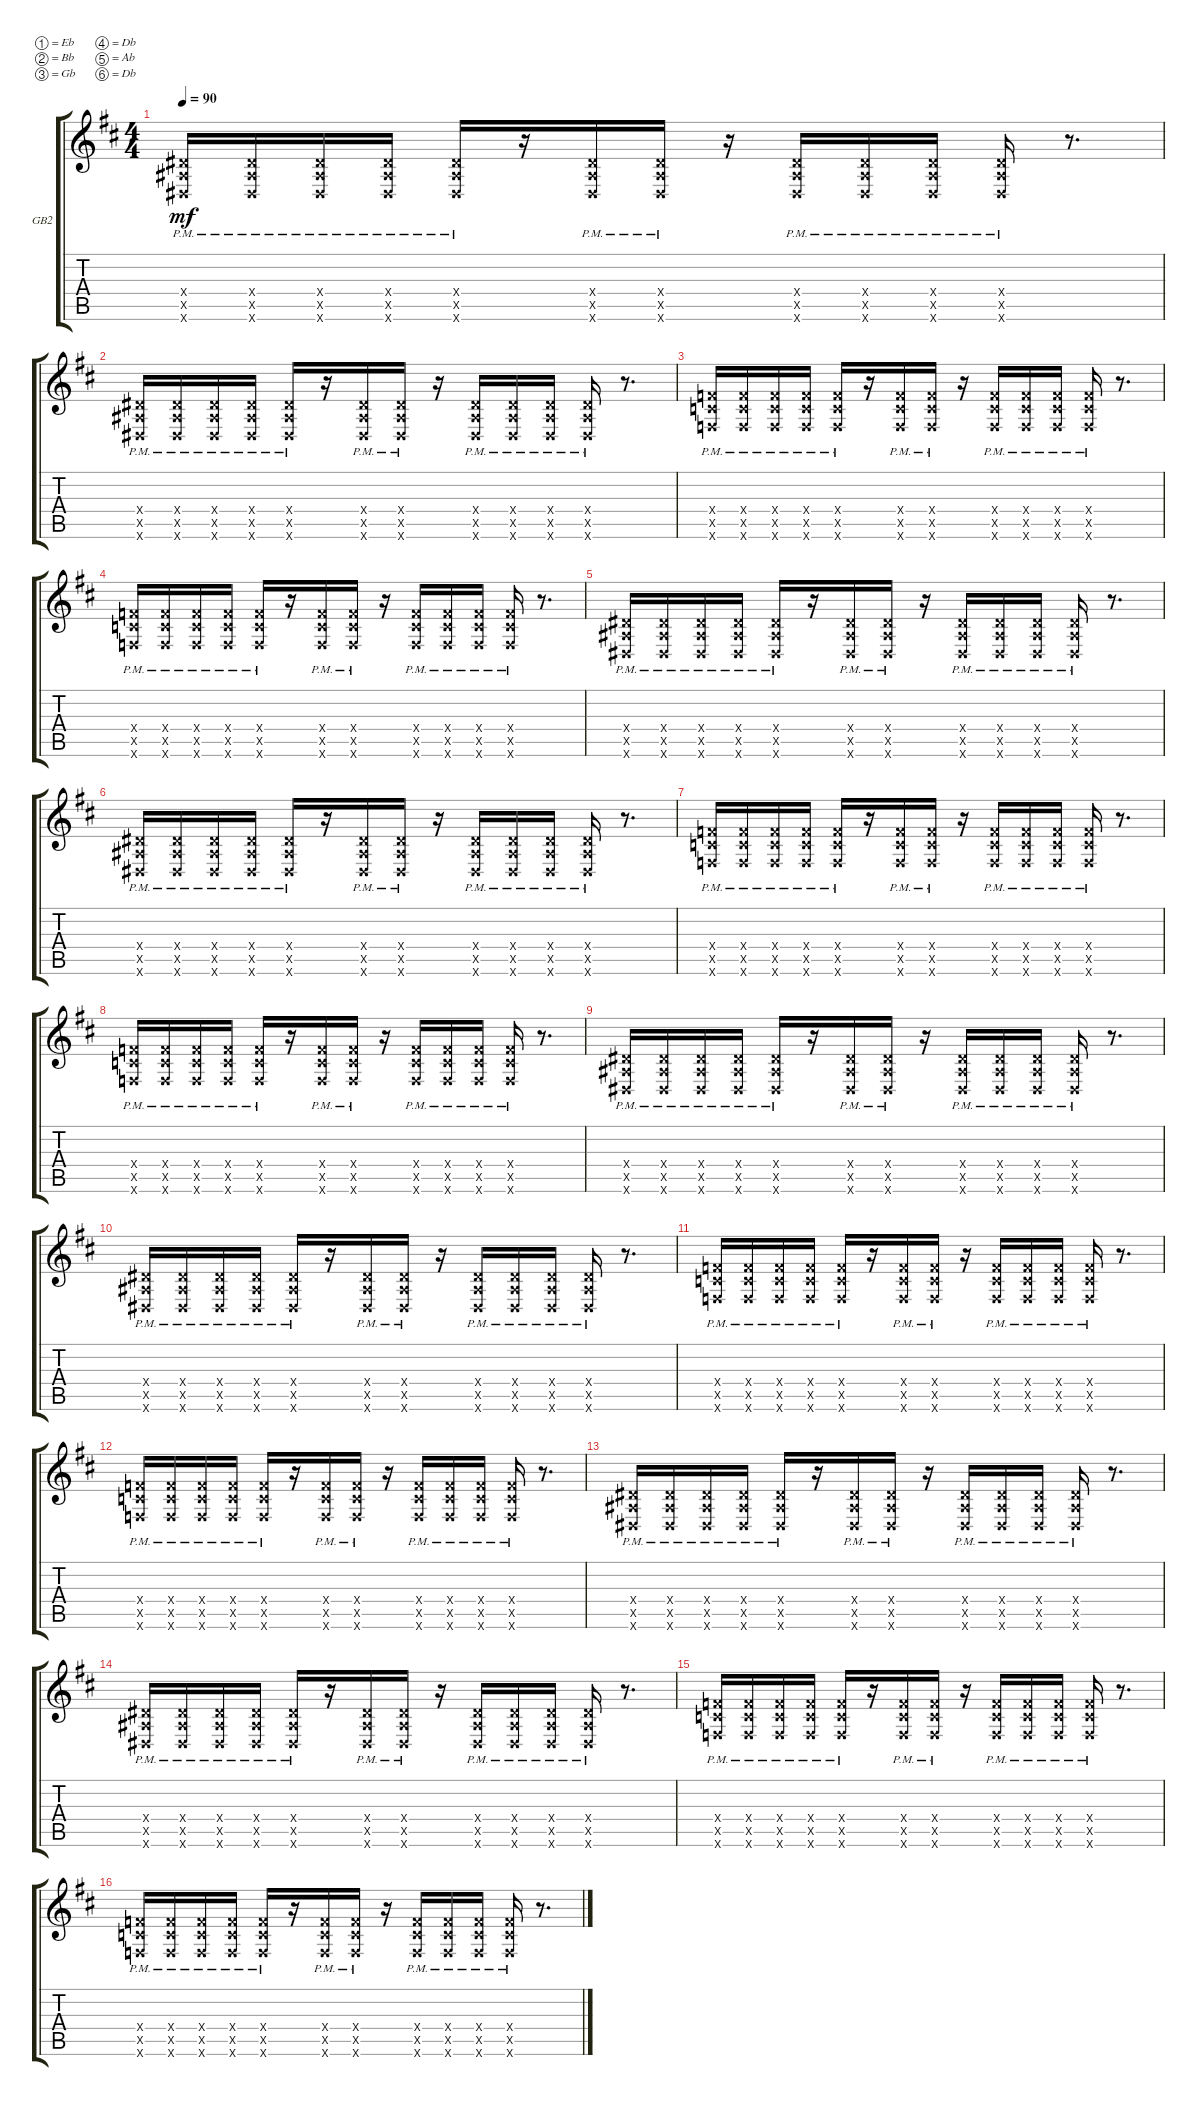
\defaultSystemsLayout 4
\bracketExtendMode groupsimilarinstruments
\firstSystemTrackNameOrientation horizontal
\otherSystemsTrackNameOrientation horizontal
\track ("Guitarra 1: Base" "GB2") {multiBarRest instrument distortionguitar}
\staff {score tabs}
\tuning (Eb4 Bb3 Gb3 Db3 Ab2 Db2)
\ts (4 4)
\tempo 90
\clef g2
\ks d
(2.6{pm x} 2.5{pm x} 2.4{pm x}).16{dy mf} (2.4{pm x} 2.5{pm x} 2.6{pm x}).16 (2.6{pm x} 2.5{pm x} 2.4{pm x}).16 (2.4{pm x} 2.5{pm x} 2.6{pm x}).16 (2.4{pm x} 2.5{pm x} 2.6{pm x}).16 r.16 (2.6{pm x} 2.5{pm x} 2.4{pm x}).16 (2.4{pm x} 2.5{pm x} 2.6{pm x}).16 r.16 (2.6{pm x} 2.5{pm x} 2.4{pm x}).16 (2.4{pm x} 2.5{pm x} 2.6{pm x}).16 (2.6{pm x} 2.5{pm x} 2.4{pm x}).16 (2.4{pm x} 2.5{pm x} 2.6{pm x}).16 r.8{d} |
(2.6{pm x} 2.5{pm x} 2.4{pm x}).16 (2.4{pm x} 2.5{pm x} 2.6{pm x}).16 (2.6{pm x} 2.5{pm x} 2.4{pm x}).16 (2.4{pm x} 2.5{pm x} 2.6{pm x}).16 (2.4{pm x} 2.5{pm x} 2.6{pm x}).16 r.16 (2.6{pm x} 2.5{pm x} 2.4{pm x}).16 (2.4{pm x} 2.5{pm x} 2.6{pm x}).16 r.16 (2.6{pm x} 2.5{pm x} 2.4{pm x}).16 (2.4{pm x} 2.5{pm x} 2.6{pm x}).16 (2.6{pm x} 2.5{pm x} 2.4{pm x}).16 (2.4{pm x} 2.5{pm x} 2.6{pm x}).16 r.8{d} |
(4.6{pm x} 4.5{pm x} 4.4{pm x}).16 (4.4{pm x} 4.5{pm x} 4.6{pm x}).16 (4.6{pm x} 4.5{pm x} 4.4{pm x}).16 (4.4{pm x} 4.5{pm x} 4.6{pm x}).16 (4.4{pm x} 4.5{pm x} 4.6{pm x}).16 r.16 (4.6{pm x} 4.5{pm x} 4.4{pm x}).16 (4.4{pm x} 4.5{pm x} 4.6{pm x}).16 r.16 (4.6{pm x} 4.5{pm x} 4.4{pm x}).16 (4.4{pm x} 4.5{pm x} 4.6{pm x}).16 (4.6{pm x} 4.5{pm x} 4.4{pm x}).16 (4.4{pm x} 4.5{pm x} 4.6{pm x}).16 r.8{d} |
(4.6{pm x} 4.5{pm x} 4.4{pm x}).16 (4.4{pm x} 4.5{pm x} 4.6{pm x}).16 (4.6{pm x} 4.5{pm x} 4.4{pm x}).16 (4.4{pm x} 4.5{pm x} 4.6{pm x}).16 (4.4{pm x} 4.5{pm x} 4.6{pm x}).16 r.16 (4.6{pm x} 4.5{pm x} 4.4{pm x}).16 (4.4{pm x} 4.5{pm x} 4.6{pm x}).16 r.16 (4.6{pm x} 4.5{pm x} 4.4{pm x}).16 (4.4{pm x} 4.5{pm x} 4.6{pm x}).16 (4.6{pm x} 4.5{pm x} 4.4{pm x}).16 (4.4{pm x} 4.5{pm x} 4.6{pm x}).16 r.8{d} |
(2.6{pm x} 2.5{pm x} 2.4{pm x}).16 (2.4{pm x} 2.5{pm x} 2.6{pm x}).16 (2.6{pm x} 2.5{pm x} 2.4{pm x}).16 (2.4{pm x} 2.5{pm x} 2.6{pm x}).16 (2.4{pm x} 2.5{pm x} 2.6{pm x}).16 r.16 (2.6{pm x} 2.5{pm x} 2.4{pm x}).16 (2.4{pm x} 2.5{pm x} 2.6{pm x}).16 r.16 (2.6{pm x} 2.5{pm x} 2.4{pm x}).16 (2.4{pm x} 2.5{pm x} 2.6{pm x}).16 (2.6{pm x} 2.5{pm x} 2.4{pm x}).16 (2.4{pm x} 2.5{pm x} 2.6{pm x}).16 r.8{d} |
(2.6{pm x} 2.5{pm x} 2.4{pm x}).16 (2.4{pm x} 2.5{pm x} 2.6{pm x}).16 (2.6{pm x} 2.5{pm x} 2.4{pm x}).16 (2.4{pm x} 2.5{pm x} 2.6{pm x}).16 (2.4{pm x} 2.5{pm x} 2.6{pm x}).16 r.16 (2.6{pm x} 2.5{pm x} 2.4{pm x}).16 (2.4{pm x} 2.5{pm x} 2.6{pm x}).16 r.16 (2.6{pm x} 2.5{pm x} 2.4{pm x}).16 (2.4{pm x} 2.5{pm x} 2.6{pm x}).16 (2.6{pm x} 2.5{pm x} 2.4{pm x}).16 (2.4{pm x} 2.5{pm x} 2.6{pm x}).16 r.8{d} |
(4.6{pm x} 4.5{pm x} 4.4{pm x}).16 (4.4{pm x} 4.5{pm x} 4.6{pm x}).16 (4.6{pm x} 4.5{pm x} 4.4{pm x}).16 (4.4{pm x} 4.5{pm x} 4.6{pm x}).16 (4.4{pm x} 4.5{pm x} 4.6{pm x}).16 r.16 (4.6{pm x} 4.5{pm x} 4.4{pm x}).16 (4.4{pm x} 4.5{pm x} 4.6{pm x}).16 r.16 (4.6{pm x} 4.5{pm x} 4.4{pm x}).16 (4.4{pm x} 4.5{pm x} 4.6{pm x}).16 (4.6{pm x} 4.5{pm x} 4.4{pm x}).16 (4.4{pm x} 4.5{pm x} 4.6{pm x}).16 r.8{d} |
(4.6{pm x} 4.5{pm x} 4.4{pm x}).16 (4.4{pm x} 4.5{pm x} 4.6{pm x}).16 (4.6{pm x} 4.5{pm x} 4.4{pm x}).16 (4.4{pm x} 4.5{pm x} 4.6{pm x}).16 (4.4{pm x} 4.5{pm x} 4.6{pm x}).16 r.16 (4.6{pm x} 4.5{pm x} 4.4{pm x}).16 (4.4{pm x} 4.5{pm x} 4.6{pm x}).16 r.16 (4.6{pm x} 4.5{pm x} 4.4{pm x}).16 (4.4{pm x} 4.5{pm x} 4.6{pm x}).16 (4.6{pm x} 4.5{pm x} 4.4{pm x}).16 (4.4{pm x} 4.5{pm x} 4.6{pm x}).16 r.8{d} |
(2.6{pm x} 2.5{pm x} 2.4{pm x}).16 (2.4{pm x} 2.5{pm x} 2.6{pm x}).16 (2.6{pm x} 2.5{pm x} 2.4{pm x}).16 (2.4{pm x} 2.5{pm x} 2.6{pm x}).16 (2.4{pm x} 2.5{pm x} 2.6{pm x}).16 r.16 (2.6{pm x} 2.5{pm x} 2.4{pm x}).16 (2.4{pm x} 2.5{pm x} 2.6{pm x}).16 r.16 (2.6{pm x} 2.5{pm x} 2.4{pm x}).16 (2.4{pm x} 2.5{pm x} 2.6{pm x}).16 (2.6{pm x} 2.5{pm x} 2.4{pm x}).16 (2.4{pm x} 2.5{pm x} 2.6{pm x}).16 r.8{d} |
(2.6{pm x} 2.5{pm x} 2.4{pm x}).16 (2.4{pm x} 2.5{pm x} 2.6{pm x}).16 (2.6{pm x} 2.5{pm x} 2.4{pm x}).16 (2.4{pm x} 2.5{pm x} 2.6{pm x}).16 (2.4{pm x} 2.5{pm x} 2.6{pm x}).16 r.16 (2.6{pm x} 2.5{pm x} 2.4{pm x}).16 (2.4{pm x} 2.5{pm x} 2.6{pm x}).16 r.16 (2.6{pm x} 2.5{pm x} 2.4{pm x}).16 (2.4{pm x} 2.5{pm x} 2.6{pm x}).16 (2.6{pm x} 2.5{pm x} 2.4{pm x}).16 (2.4{pm x} 2.5{pm x} 2.6{pm x}).16 r.8{d} |
(4.6{pm x} 4.5{pm x} 4.4{pm x}).16 (4.4{pm x} 4.5{pm x} 4.6{pm x}).16 (4.6{pm x} 4.5{pm x} 4.4{pm x}).16 (4.4{pm x} 4.5{pm x} 4.6{pm x}).16 (4.4{pm x} 4.5{pm x} 4.6{pm x}).16 r.16 (4.6{pm x} 4.5{pm x} 4.4{pm x}).16 (4.4{pm x} 4.5{pm x} 4.6{pm x}).16 r.16 (4.6{pm x} 4.5{pm x} 4.4{pm x}).16 (4.4{pm x} 4.5{pm x} 4.6{pm x}).16 (4.6{pm x} 4.5{pm x} 4.4{pm x}).16 (4.4{pm x} 4.5{pm x} 4.6{pm x}).16 r.8{d} |
(4.6{pm x} 4.5{pm x} 4.4{pm x}).16 (4.4{pm x} 4.5{pm x} 4.6{pm x}).16 (4.6{pm x} 4.5{pm x} 4.4{pm x}).16 (4.4{pm x} 4.5{pm x} 4.6{pm x}).16 (4.4{pm x} 4.5{pm x} 4.6{pm x}).16 r.16 (4.6{pm x} 4.5{pm x} 4.4{pm x}).16 (4.4{pm x} 4.5{pm x} 4.6{pm x}).16 r.16 (4.6{pm x} 4.5{pm x} 4.4{pm x}).16 (4.4{pm x} 4.5{pm x} 4.6{pm x}).16 (4.6{pm x} 4.5{pm x} 4.4{pm x}).16 (4.4{pm x} 4.5{pm x} 4.6{pm x}).16 r.8{d} |
(2.6{pm x} 2.5{pm x} 2.4{pm x}).16 (2.4{pm x} 2.5{pm x} 2.6{pm x}).16 (2.6{pm x} 2.5{pm x} 2.4{pm x}).16 (2.4{pm x} 2.5{pm x} 2.6{pm x}).16 (2.4{pm x} 2.5{pm x} 2.6{pm x}).16 r.16 (2.6{pm x} 2.5{pm x} 2.4{pm x}).16 (2.4{pm x} 2.5{pm x} 2.6{pm x}).16 r.16 (2.6{pm x} 2.5{pm x} 2.4{pm x}).16 (2.4{pm x} 2.5{pm x} 2.6{pm x}).16 (2.6{pm x} 2.5{pm x} 2.4{pm x}).16 (2.4{pm x} 2.5{pm x} 2.6{pm x}).16 r.8{d} |
(2.6{pm x} 2.5{pm x} 2.4{pm x}).16 (2.4{pm x} 2.5{pm x} 2.6{pm x}).16 (2.6{pm x} 2.5{pm x} 2.4{pm x}).16 (2.4{pm x} 2.5{pm x} 2.6{pm x}).16 (2.4{pm x} 2.5{pm x} 2.6{pm x}).16 r.16 (2.6{pm x} 2.5{pm x} 2.4{pm x}).16 (2.4{pm x} 2.5{pm x} 2.6{pm x}).16 r.16 (2.6{pm x} 2.5{pm x} 2.4{pm x}).16 (2.4{pm x} 2.5{pm x} 2.6{pm x}).16 (2.6{pm x} 2.5{pm x} 2.4{pm x}).16 (2.4{pm x} 2.5{pm x} 2.6{pm x}).16 r.8{d} |
(4.6{pm x} 4.5{pm x} 4.4{pm x}).16 (4.4{pm x} 4.5{pm x} 4.6{pm x}).16 (4.6{pm x} 4.5{pm x} 4.4{pm x}).16 (4.4{pm x} 4.5{pm x} 4.6{pm x}).16 (4.4{pm x} 4.5{pm x} 4.6{pm x}).16 r.16 (4.6{pm x} 4.5{pm x} 4.4{pm x}).16 (4.4{pm x} 4.5{pm x} 4.6{pm x}).16 r.16 (4.6{pm x} 4.5{pm x} 4.4{pm x}).16 (4.4{pm x} 4.5{pm x} 4.6{pm x}).16 (4.6{pm x} 4.5{pm x} 4.4{pm x}).16 (4.4{pm x} 4.5{pm x} 4.6{pm x}).16 r.8{d} |
(4.6{pm x} 4.5{pm x} 4.4{pm x}).16 (4.4{pm x} 4.5{pm x} 4.6{pm x}).16 (4.6{pm x} 4.5{pm x} 4.4{pm x}).16 (4.4{pm x} 4.5{pm x} 4.6{pm x}).16 (4.4{pm x} 4.5{pm x} 4.6{pm x}).16 r.16 (4.6{pm x} 4.5{pm x} 4.4{pm x}).16 (4.4{pm x} 4.5{pm x} 4.6{pm x}).16 r.16 (4.6{pm x} 4.5{pm x} 4.4{pm x}).16 (4.4{pm x} 4.5{pm x} 4.6{pm x}).16 (4.6{pm x} 4.5{pm x} 4.4{pm x}).16 (4.4{pm x} 4.5{pm x} 4.6{pm x}).16 r.8{d}
